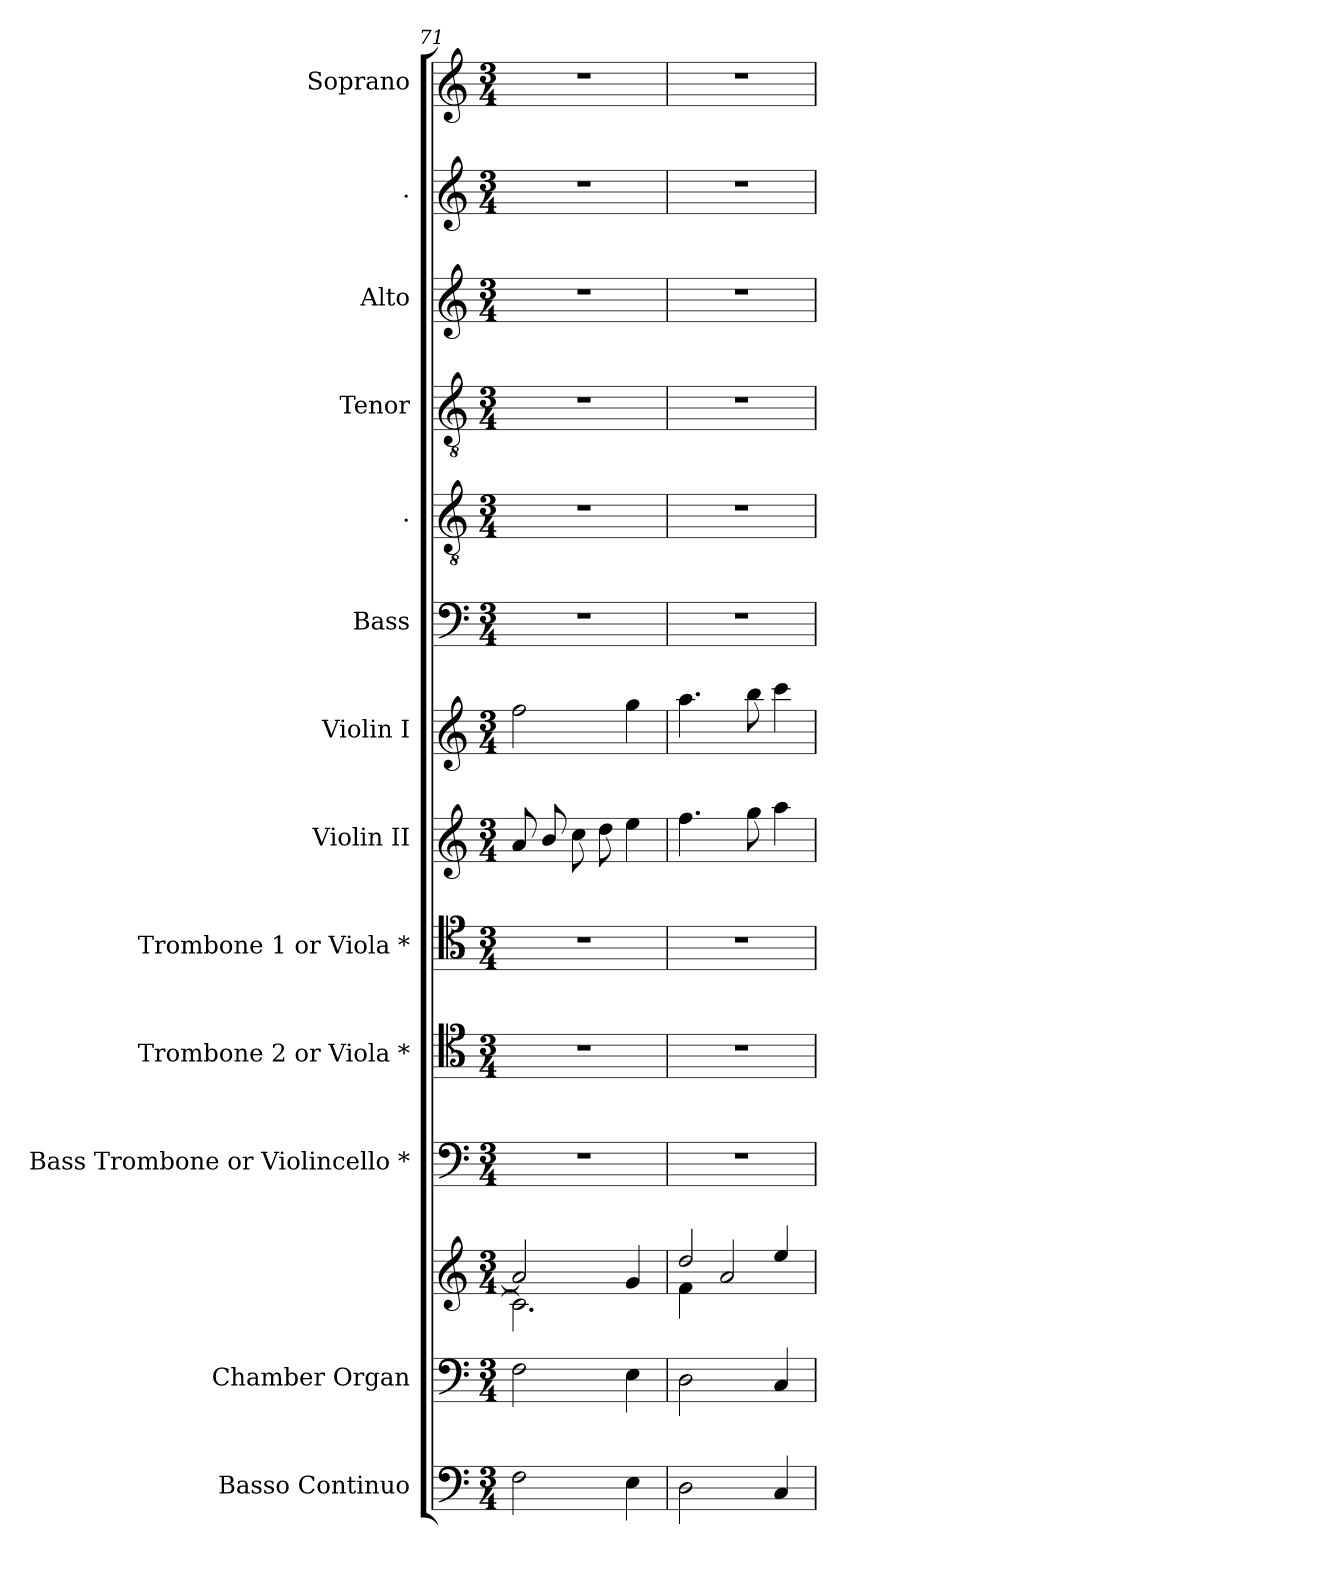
**kern	**kern	**kern	**kern	**kern	**kern	**kern	**kern	**kern	**kern	**kern	**kern	**kern	**kern
*part13	*part12	*part12	*part11	*part10	*part9	*part8	*part7	*part6	*part5	*part4	*part3	*part2	*part1
*staff14	*staff13	*staff12	*staff11	*staff10	*staff9	*staff8	*staff7	*staff6	*staff5	*staff4	*staff3	*staff2	*staff1
*I"Basso  Continuo	*I"Chamber  Organ	*	*I"Bass Trombone or Violincello *	*I"Trombone 2 or Viola *	*I"Trombone 1 or Viola *	*I"Violin II	*I"Violin I	*I"Bass	*I".	*I"Tenor	*I"Alto	*I".	*I"Soprano
*I'B Cont	*I'Org.	*	*I'B. Tbn.	*I'Tbn 2	*I'Tbn 1	*I'Vln. II	*I'Vln. I	*I'B.	*	*I'T,	*I'A.	*	*I'S.
*clefF4	*clefF4	*clefG2	*clefF4	*clefC4	*clefC4	*clefG2	*clefG2	*clefF4	*clefGv2	*clefGv2	*clefG2	*clefG2	*clefG2
*ITrd7c12	*	*	*	*	*	*	*	*	*ITrd7c12	*ITrd7c12	*	*	*
*k[]	*k[]	*k[]	*k[]	*k[]	*k[]	*k[]	*k[]	*k[]	*k[]	*k[]	*k[]	*k[]	*k[]
*C:	*C:	*C:	*C:	*C:	*C:	*C:	*C:	*C:	*C:	*C:	*C:	*C:	*C:
*M3/4	*M3/4	*M3/4	*M3/4	*M3/4	*M3/4	*M3/4	*M3/4	*M3/4	*M3/4	*M3/4	*M3/4	*M3/4	*M3/4
=71	=71	=71	=71	=71	=71	=71	=71	=71	=71	=71	=71	=71	=71
*	*	*^	*	*	*	*	*	*	*	*	*	*	*
!	!	!	!	!LO:N:vis=1	!LO:N:vis=1	!LO:N:vis=1	!	!	!LO:N:vis=1	!LO:N:vis=1	!LO:N:vis=1	!LO:N:vis=1	!LO:N:vis=1	!LO:N:vis=1
2FFi\	2Fi\	2ai/]	2.ci\]	2.r	2.r	2.r	8ai/	2ffi\	2.r	2.r	2.r	2.r	2.r	2.r
.	.	.	.	.	.	.	8bi/	.	.	.	.	.	.	.
.	.	.	.	.	.	.	8cci\	.	.	.	.	.	.	.
.	.	.	.	.	.	.	8ddi\	.	.	.	.	.	.	.
4EEi\	4Ei\	4gi/	.	.	.	.	4eei\	4ggi\	.	.	.	.	.	.
=72	=72	=72	=72	=72	=72	=72	=72	=72	=72	=72	=72	=72	=72	=72
!	!	!	!	!LO:N:vis=1	!LO:N:vis=1	!LO:N:vis=1	!	!	!LO:N:vis=1	!LO:N:vis=1	!LO:N:vis=1	!LO:N:vis=1	!LO:N:vis=1	!LO:N:vis=1
2DDi\	2Di\	2ddi/	4fi\	2.r	2.r	2.r	4.ffi\	4.aai\	2.r	2.r	2.r	2.r	2.r	2.r
.	.	.	2ai/	.	.	.	.	.	.	.	.	.	.	.
.	.	.	.	.	.	.	8ggi\	8bbi\	.	.	.	.	.	.
4CCi/	4Ci/	4eei/	.	.	.	.	4aai\	4ccci\	.	.	.	.	.	.
*	*	*v	*v	*	*	*	*	*	*	*	*	*	*	*
=	=	=	=	=	=	=	=	=	=	=	=	=	=
*-	*-	*-	*-	*-	*-	*-	*-	*-	*-	*-	*-	*-	*-
